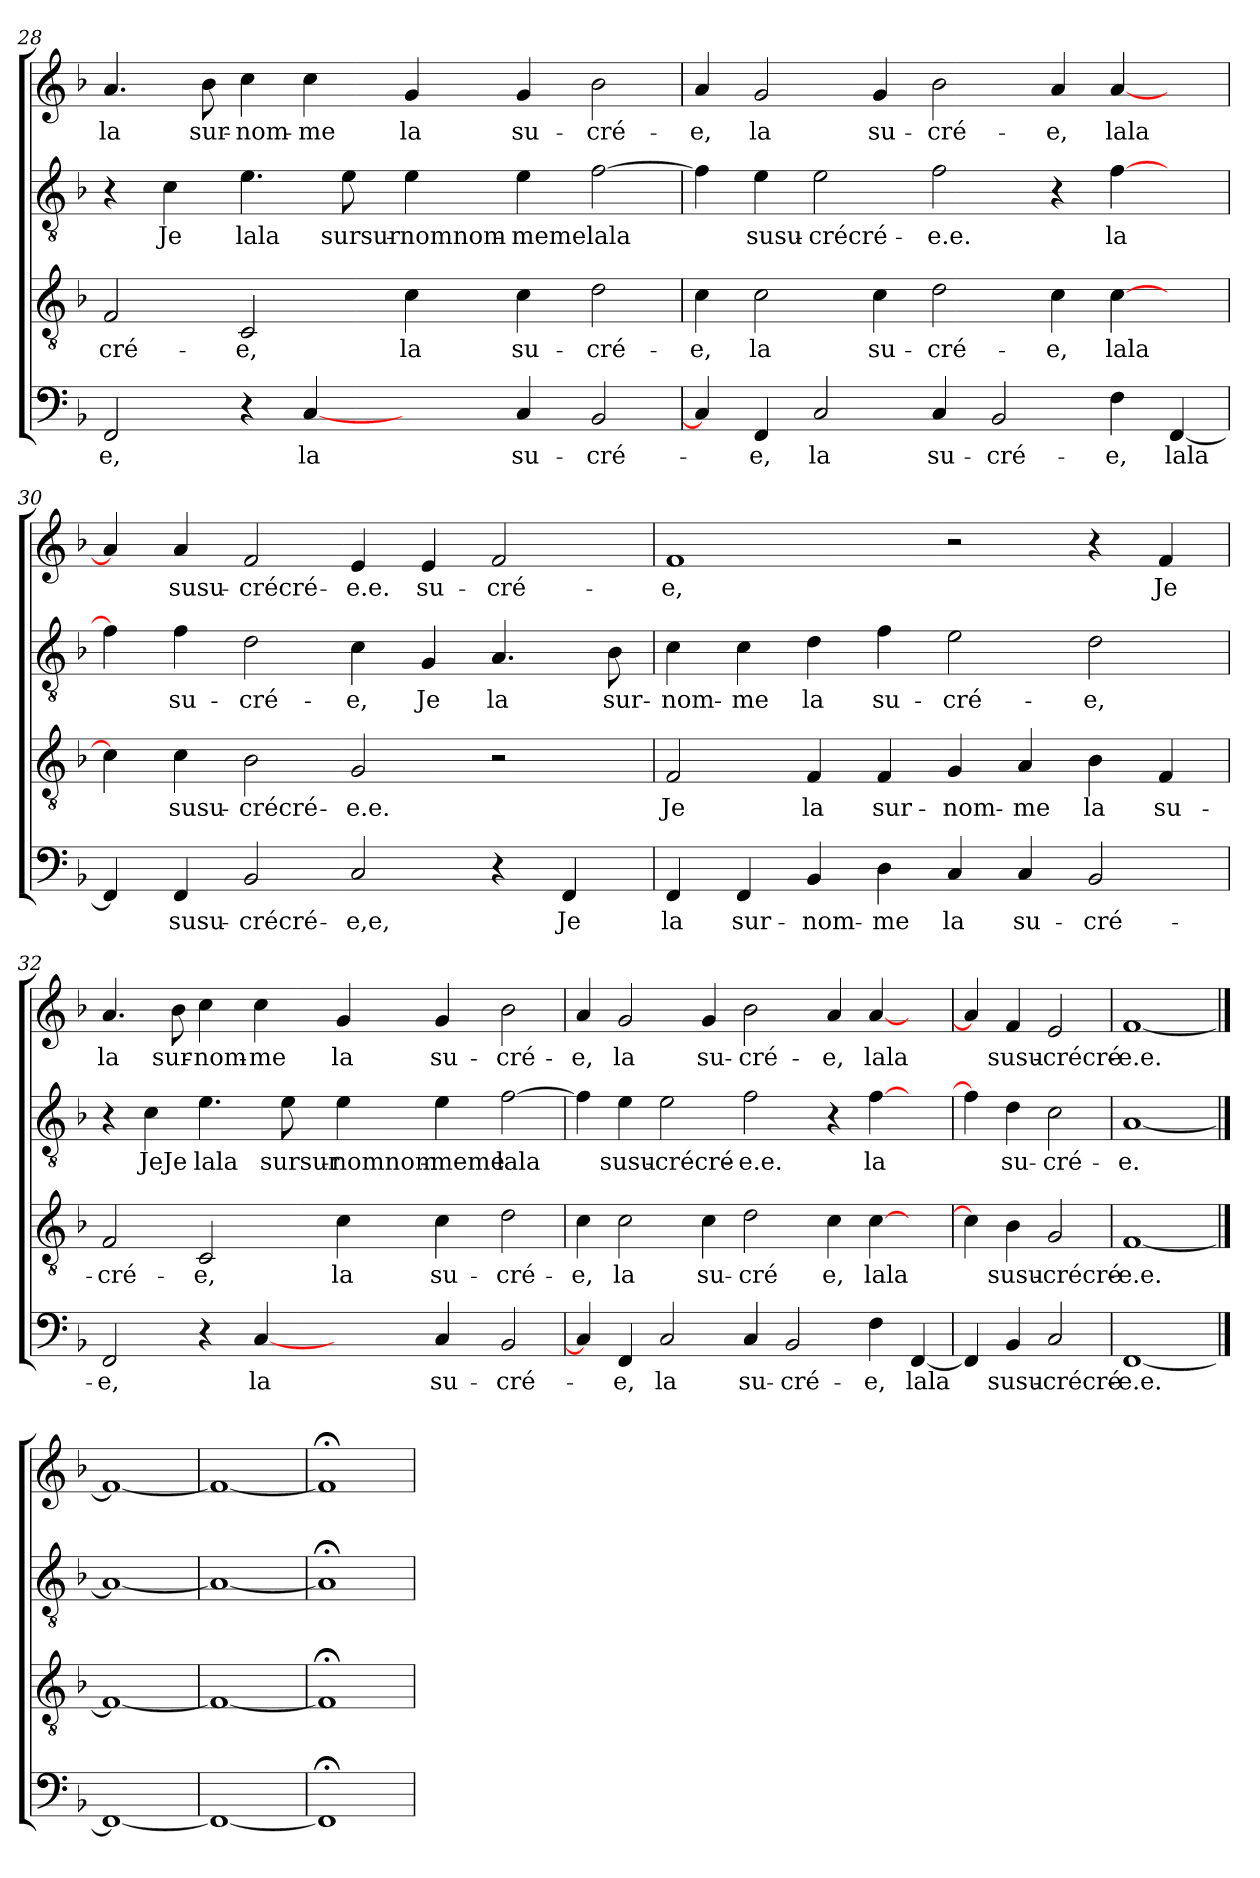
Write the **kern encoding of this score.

**kern	**text	**kern	**text	**kern	**text	**kern	**text
*part4	*part4	*part3	*part3	*part2	*part2	*part1	*part1
*staff4	*staff4	*staff3	*staff3	*staff2	*staff2	*staff1	*staff1
!!LO:LB:g=z
*clefF4	*	*clefGv2	*	*clefGv2	*	*clefG2	*
*k[b-]	*	*k[b-]	*	*k[b-]	*	*k[b-]	*
=28	=28	=28	=28	=28	=28	=28	=28
2FF	-e,	2F	-cré-	4r	.	4.a	la
.	.	.	.	4c	Je	.	.
.	.	.	.	.	.	8b-	sur-
4r	.	2C	-e,	4.e	lala	4cc	-nom-
[4C	la	.	.	.	.	4cc	-me
.	.	.	.	8e	sursur-	.	.
4ryy	.	4c	la	4e	-nomnom-	4g	la
4C	su-	4c	su-	4e	-meme	4g	su-
2BB-	-cré-	2d	-cré-	[2f	lala	2b-	-cré-
=29	=29	=29	=29	=29	=29	=29	=29
4C]	.	4c	-e,	4f]	.	4a	-e,
4FF	-e,	2c	la	4e	susu-	2g	la
2C	la	.	.	2e	-crécré-	.	.
.	.	4c	su-	.	.	4g	su-
4C	su-	2d	-cré-	2f	-e.e.	2b-	-cré-
2BB-	-cré-	.	.	.	.	.	.
.	.	4c	-e,	4r	.	4a	-e,
4F	-e,	[4c	lala	[4f	la	[4a	lala
[4FF	lala	4ryy	.	4ryy	.	4ryy	.
=30	=30	=30	=30	=30	=30	=30	=30
4FF]	.	4c]	.	4f]	.	4a]	.
4FF	susu-	4c	susu-	4f	su-	4a	susu-
2BB-	-crécré-	2B-	-crécré-	2d	-cré-	2f	-crécré-
2C	-e,e,	2G	-e.e.	4c	-e,	4e	-e.e.
.	.	.	.	4G	Je	4e	su-
4r	.	2r	.	4.A	la	2f	-cré-
4FF	Je	.	.	.	.	.	.
.	.	.	.	8B-	sur-	.	.
=31	=31	=31	=31	=31	=31	=31	=31
4FF	la	2F	Je	4c	-nom-	1f	-e,
4FF	sur-	.	.	4c	-me	.	.
4BB-	-nom-	4F	la	4d	la	.	.
4D	-me	4F	sur-	4f	su-	.	.
4C	la	4G	-nom-	2e	-cré-	2r	.
4C	su-	4A	-me	.	.	.	.
2BB-	-cré-	4B-	la	2d	-e,	4r	.
.	.	4F	su-	.	.	4f	Je
!!LO:LB:g=z
=32	=32	=32	=32	=32	=32	=32	=32
2FF	-e,	2F	-cré-	4r	.	4.a	la
.	.	.	.	4c	JeJe	.	.
.	.	.	.	.	.	8b-	sur-
4r	.	2C	-e,	4.e	lala	4cc	-nom-
[4C	la	.	.	.	.	4cc	-me
.	.	.	.	8e	sursur-	.	.
4ryy	.	4c	la	4e	-nomnom-	4g	la
4C	su-	4c	su-	4e	-meme	4g	su-
2BB-	-cré-	2d	-cré-	[2f	lala	2b-	-cré-
=33	=33	=33	=33	=33	=33	=33	=33
4C]	.	4c	-e,	4f]	.	4a	-e,
4FF	-e,	2c	la	4e	susu-	2g	la
2C	la	.	.	2e	-crécré-	.	.
.	.	4c	su-	.	.	4g	su-
4C	su-	2d	-cré	2f	-e.e.	2b-	-cré-
2BB-	-cré-	.	.	.	.	.	.
.	.	4c	e,	4r	.	4a	-e,
4F	-e,	[4c	lala	[4f	la	[4a	lala
[4FF	lala	4ryy	.	4ryy	.	4ryy	.
=34	=34	=34	=34	=34	=34	=34	=34
4FF]	.	4c]	.	4f]	.	4a]	.
4BB-	susu-	4B-	susu-	4d	su-	4f	susu-
2C	-crécré-	2G	-crécré-	2c	-cré-	2e	-crécré-
=35	=35	=35	=35	=35	=35	=35	=35
[1FF	-e.e.	[1F	-e.e.	[1A	-e.	[1f	-e.e.
==36	==36	==36	==36	==36	==36	==36	==36
1FF_	.	1F_	.	1A_	.	1f_	.
=37	=37	=37	=37	=37	=37	=37	=37
1FF_	.	1F_	.	1A_	.	1f_	.
=38	=38	=38	=38	=38	=38	=38	=38
1FF;<]	.	1F;<]	.	1A;<]	.	1f;<]	.
=	=	=	=	=	=	=	=
*-	*-	*-	*-	*-	*-	*-	*-
